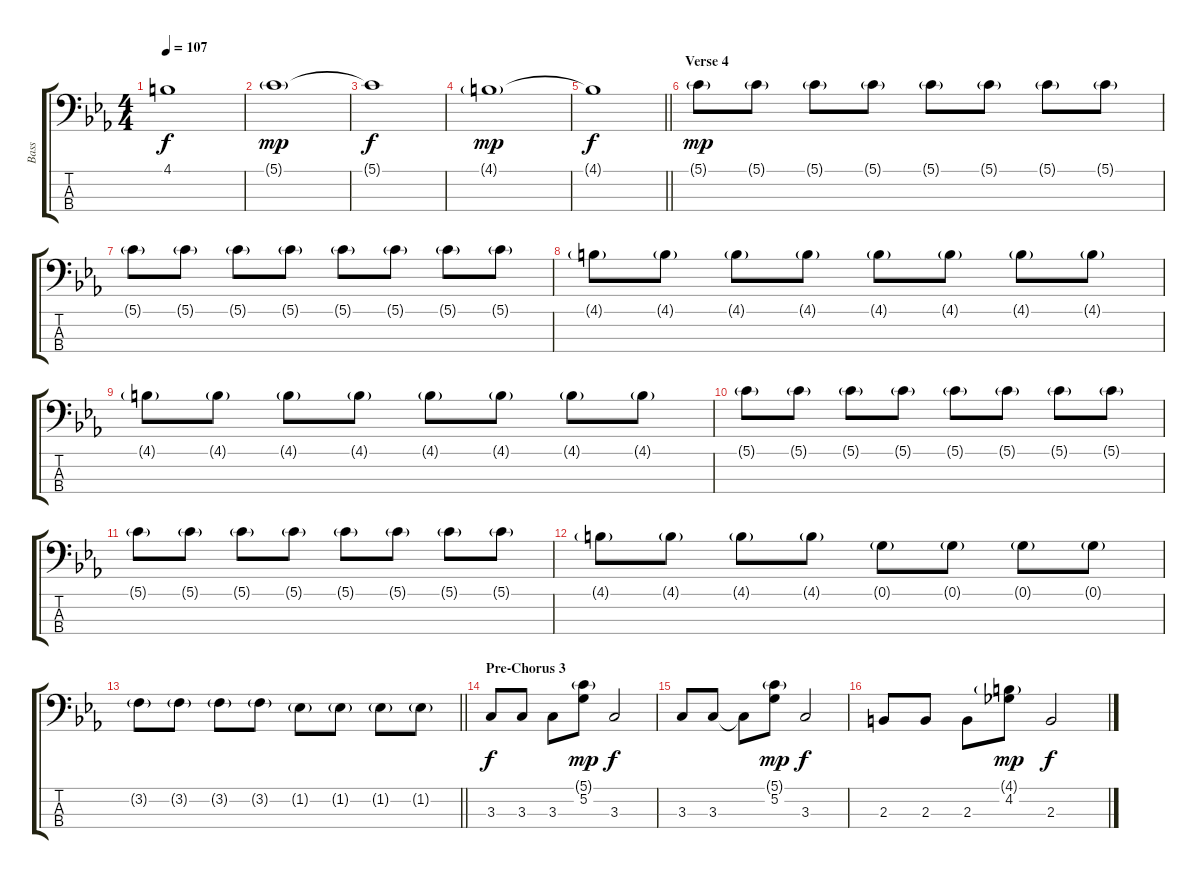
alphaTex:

\track ("Bass" "Bass") {instrument electricbassfinger}
\staff {score tabs}
\tuning (G2 D2 A1 E1) {hide}
\ts (4 4)
\tempo 107
\clef f4
\ks cminor
4.1{t}.1{dy f} |
5.1{g}.1{dy mp} |
5.1{t}.1{dy f} |
4.1{g}.1{dy mp} |
\barLineRight lightlight
4.1{t}.1{dy f} |
\section ("" "Verse 4")
5.1{g}.8{dy mp} 5.1{g}.8 5.1{g}.8 5.1{g}.8 5.1{g}.8 5.1{g}.8 5.1{g}.8 5.1{g}.8 |
5.1{g}.8 5.1{g}.8 5.1{g}.8 5.1{g}.8 5.1{g}.8 5.1{g}.8 5.1{g}.8 5.1{g}.8 |
4.1{g}.8 4.1{g}.8 4.1{g}.8 4.1{g}.8 4.1{g}.8 4.1{g}.8 4.1{g}.8 4.1{g}.8 |
4.1{g}.8 4.1{g}.8 4.1{g}.8 4.1{g}.8 4.1{g}.8 4.1{g}.8 4.1{g}.8 4.1{g}.8 |
5.1{g}.8 5.1{g}.8 5.1{g}.8 5.1{g}.8 5.1{g}.8 5.1{g}.8 5.1{g}.8 5.1{g}.8 |
5.1{g}.8 5.1{g}.8 5.1{g}.8 5.1{g}.8 5.1{g}.8 5.1{g}.8 5.1{g}.8 5.1{g}.8 |
4.1{g}.8 4.1{g}.8 4.1{g}.8 4.1{g}.8 0.1{g}.8 0.1{g}.8 0.1{g}.8 0.1{g}.8 |
\barLineRight lightlight
3.2{g}.8 3.2{g}.8 3.2{g}.8 3.2{g}.8 1.2{g}.8 1.2{g}.8 1.2{g}.8 1.2{g}.8 |
\section ("" "Pre-Chorus 3")
3.3.8{dy f} 3.3.8 3.3.8 (5.1{g} 5.2).8{dy mp} 3.3.2{dy f} |
3.3.8 3.3.8 3.3{t}.8 (5.1{g} 5.2).8{dy mp} 3.3.2{dy f} |
2.3.8 2.3.8 2.3.8 (4.1{g} 4.2).8{dy mp} 2.3.2{dy f}
